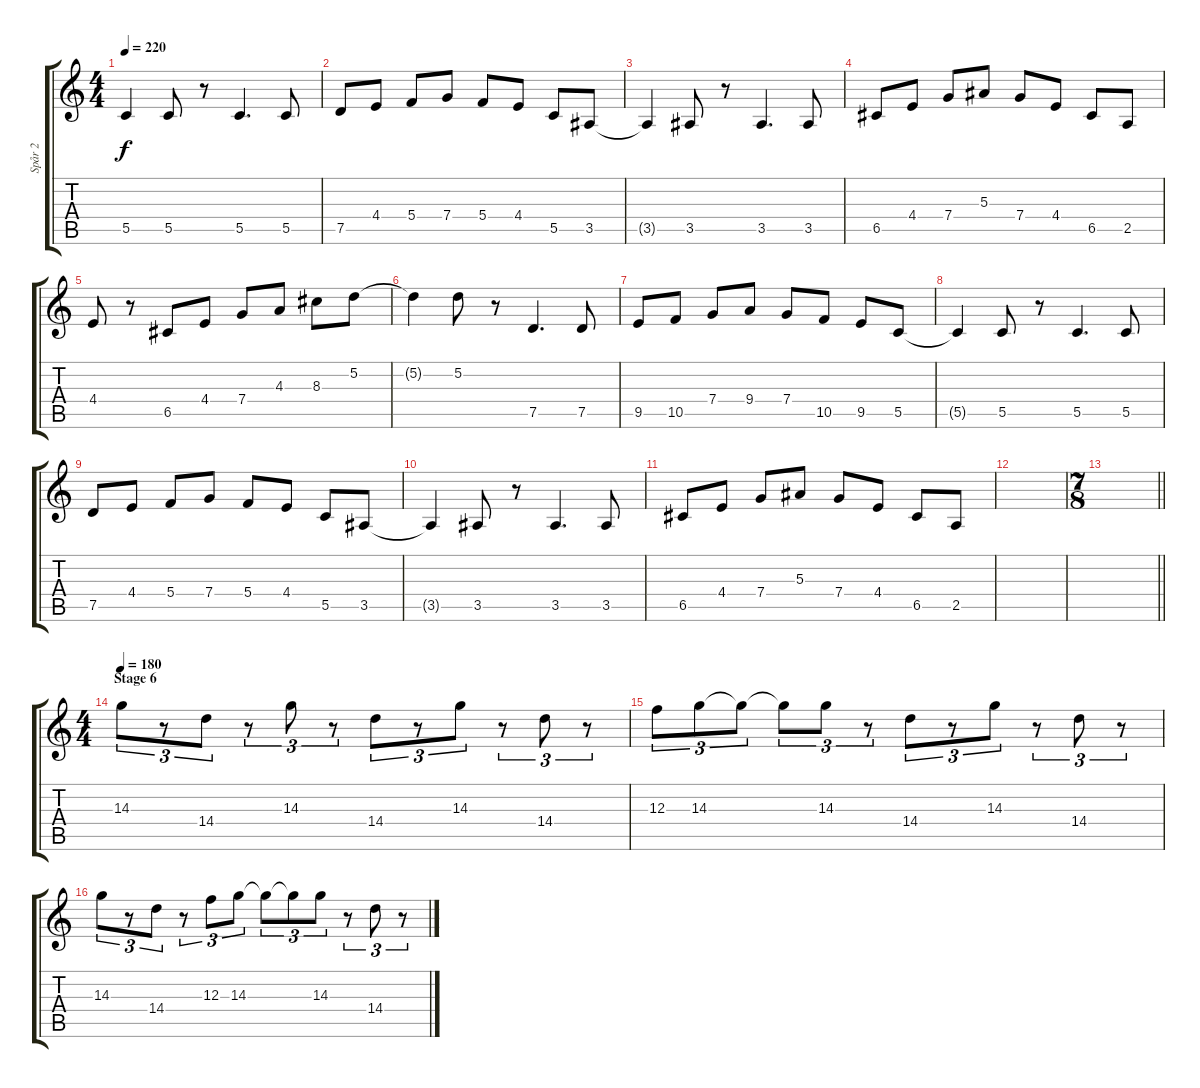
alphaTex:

\track ("Spår 2" "Spår 2") {instrument distortionguitar}
\staff {score tabs}
\tuning (D4 A3 F3 C3 G2 D2) {hide}
\ts (4 4)
\tempo 220
\clef g2
\ks c
5.5{t}.4{dy f} 5.5.8 r.8 5.5.4{d} 5.5.8 |
7.5.8 4.4.8 5.4.8 7.4.8 5.4.8 4.4.8 5.5.8 3.5.8 |
3.5{t}.4 3.5.8 r.8 3.5.4{d} 3.5.8 |
6.5.8 4.4.8 7.4.8 5.3.8 7.4.8 4.4.8 6.5.8 2.5.8 |
4.4.8 r.8 6.5.8 4.4.8 7.4.8 4.3.8 8.3.8 5.2.8 |
5.2{t}.4 5.2.8 r.8 7.5.4{d} 7.5.8 |
9.5.8 10.5.8 7.4.8 9.4.8 7.4.8 10.5.8 9.5.8 5.5.8 |
5.5{t}.4 5.5.8 r.8 5.5.4{d} 5.5.8 |
7.5.8 4.4.8 5.4.8 7.4.8 5.4.8 4.4.8 5.5.8 3.5.8 |
3.5{t}.4 3.5.8 r.8 3.5.4{d} 3.5.8 |
6.5.8 4.4.8 7.4.8 5.3.8 7.4.8 4.4.8 6.5.8 2.5.8 |
|
\ts (7 8)
\barLineRight lightlight
|
\ts (4 4)
\section ("" "Stage 6")
\tempo 180
14.3.8{tu (3 2)} r.8{tu (3 2)} 14.4.8{tu (3 2)} r.8{tu (3 2)} 14.3.8{tu (3 2)} r.8{tu (3 2)} 14.4.8{tu (3 2)} r.8{tu (3 2)} 14.3.8{tu (3 2)} r.8{tu (3 2)} 14.4.8{tu (3 2)} r.8{tu (3 2)} |
12.3.8{tu (3 2)} 14.3.8{tu (3 2)} 14.3{t}.8{tu (3 2)} 14.3{t}.8{tu (3 2)} 14.3.8{tu (3 2)} r.8{tu (3 2)} 14.4.8{tu (3 2)} r.8{tu (3 2)} 14.3.8{tu (3 2)} r.8{tu (3 2)} 14.4.8{tu (3 2)} r.8{tu (3 2)} |
14.3.8{tu (3 2)} r.8{tu (3 2)} 14.4.8{tu (3 2)} r.8{tu (3 2)} 12.3.8{tu (3 2)} 14.3.8{tu (3 2)} 14.3{t}.8{tu (3 2)} 14.3{t}.8{tu (3 2)} 14.3.8{tu (3 2)} r.8{tu (3 2)} 14.4.8{tu (3 2)} r.8{tu (3 2)}
